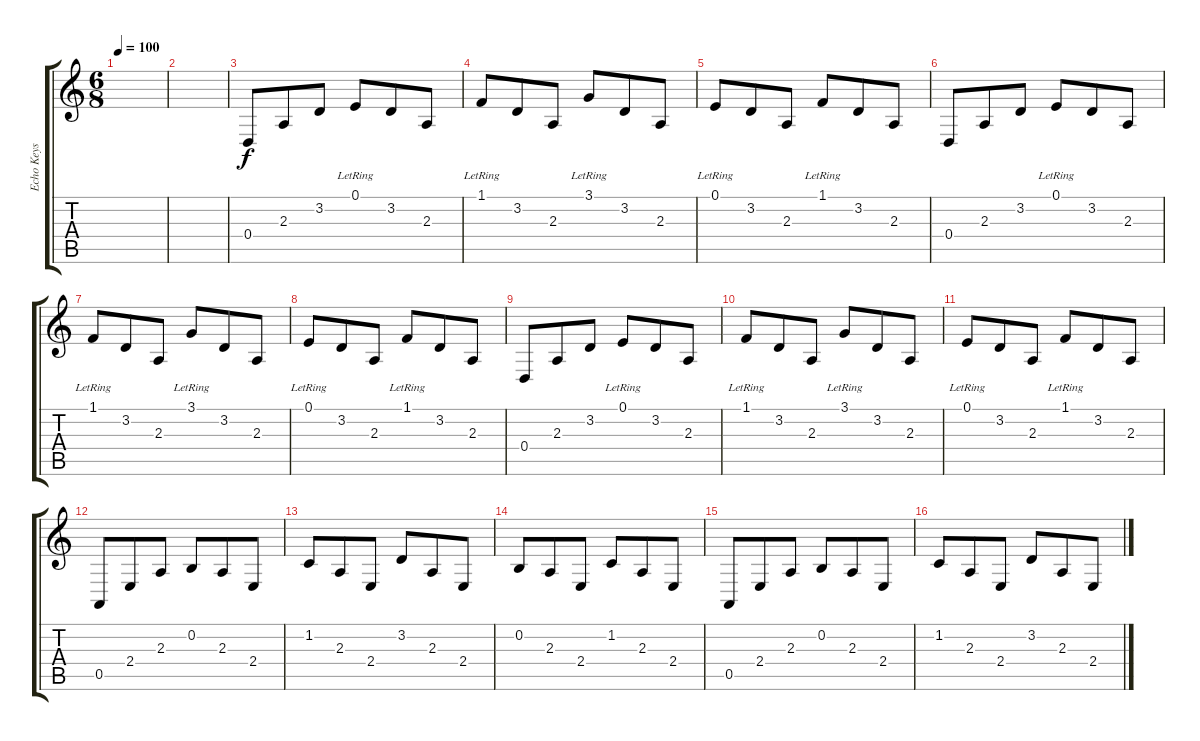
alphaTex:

\track ("Echo Keys" "Echo Keys") {instrument fx7echoes}
\staff {score tabs}
\tuning (E4 B3 G3 D3 A2 E2) {hide}
\ts (6 8)
\tempo 100
\clef g2
\ks c
|
|
0.4.8 2.3.8 3.2.8 0.1{lr}.8 3.2.8 2.3.8 |
1.1{lr}.8 3.2.8 2.3.8 3.1{lr}.8 3.2.8 2.3.8 |
0.1{lr}.8 3.2.8 2.3.8 1.1{lr}.8 3.2.8 2.3.8 |
0.4.8 2.3.8 3.2.8 0.1{lr}.8 3.2.8 2.3.8 |
1.1{lr}.8 3.2.8 2.3.8 3.1{lr}.8 3.2.8 2.3.8 |
0.1{lr}.8 3.2.8 2.3.8 1.1{lr}.8 3.2.8 2.3.8 |
0.4.8 2.3.8 3.2.8 0.1{lr}.8 3.2.8 2.3.8 |
1.1{lr}.8 3.2.8 2.3.8 3.1{lr}.8 3.2.8 2.3.8 |
0.1{lr}.8 3.2.8 2.3.8 1.1{lr}.8 3.2.8 2.3.8 |
0.5.8 2.4.8 2.3.8 0.2.8 2.3.8 2.4.8 |
1.2.8 2.3.8 2.4.8 3.2.8 2.3.8 2.4.8 |
0.2.8 2.3.8 2.4.8 1.2.8 2.3.8 2.4.8 |
0.5.8 2.4.8 2.3.8 0.2.8 2.3.8 2.4.8 |
1.2.8 2.3.8 2.4.8 3.2.8 2.3.8 2.4.8
